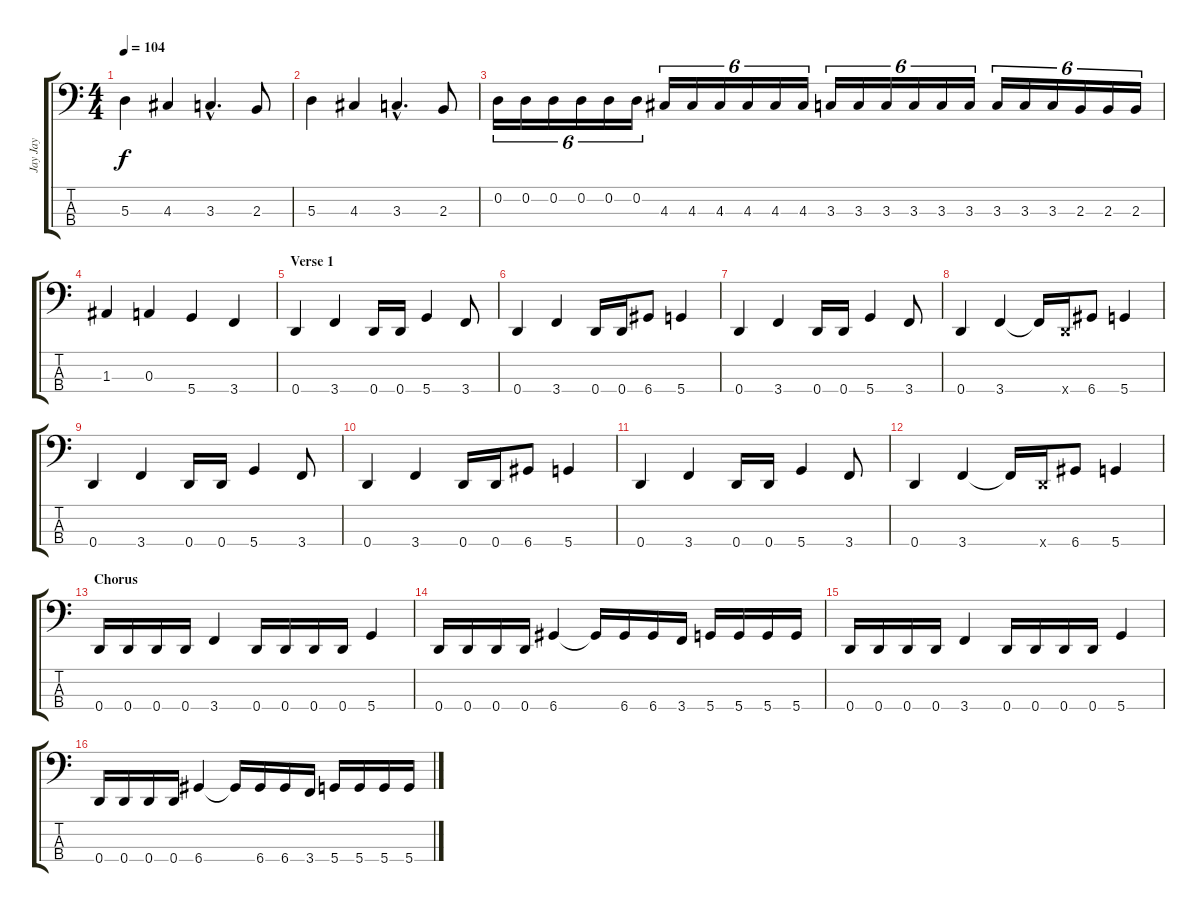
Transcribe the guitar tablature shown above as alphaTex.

\track ("Jay Jay" "Jay Jay") {instrument electricbassfinger}
\staff {score tabs}
\tuning (G2 D2 A1 D1) {hide}
\ts (4 4)
\tempo 104
\clef f4
\ks c
5.3.4{dy f} 4.3.4 3.3{hac}.4{d} 2.3.8 |
5.3.4 4.3.4 3.3{hac}.4{d} 2.3.8 |
0.2.16{tu (6 4)} 0.2.16{tu (6 4)} 0.2.16{tu (6 4)} 0.2.16{tu (6 4)} 0.2.16{tu (6 4)} 0.2.16{tu (6 4)} 4.3.16{tu (6 4)} 4.3.16{tu (6 4)} 4.3.16{tu (6 4)} 4.3.16{tu (6 4)} 4.3.16{tu (6 4)} 4.3.16{tu (6 4)} 3.3.16{tu (6 4)} 3.3.16{tu (6 4)} 3.3.16{tu (6 4)} 3.3.16{tu (6 4)} 3.3.16{tu (6 4)} 3.3.16{tu (6 4)} 3.3.16{tu (6 4)} 3.3.16{tu (6 4)} 3.3.16{tu (6 4)} 2.3.16{tu (6 4)} 2.3.16{tu (6 4)} 2.3.16{tu (6 4)} |
1.3.4 0.3.4 5.4.4 3.4.4 |
\section ("" "Verse 1")
0.4.4 3.4.4 0.4.16 0.4.16 5.4.4 3.4.8 |
0.4.4 3.4.4 0.4.16 0.4.16 6.4.8 5.4.4 |
0.4.4 3.4.4 0.4.16 0.4.16 5.4.4 3.4.8 |
0.4.4 3.4.4 3.4{t}.16 0.4{x}.16 6.4.8 5.4.4 |
0.4.4 3.4.4 0.4.16 0.4.16 5.4.4 3.4.8 |
0.4.4 3.4.4 0.4.16 0.4.16 6.4.8 5.4.4 |
0.4.4 3.4.4 0.4.16 0.4.16 5.4.4 3.4.8 |
0.4.4 3.4.4 3.4{t}.16 0.4{x}.16 6.4.8 5.4.4 |
\section ("" "Chorus")
0.4.16 0.4.16 0.4.16 0.4.16 3.4.4 0.4.16 0.4.16 0.4.16 0.4.16 5.4.4 |
0.4.16 0.4.16 0.4.16 0.4.16 6.4.4 6.4{t}.16 6.4.16 6.4.16 3.4.16 5.4.16 5.4.16 5.4.16 5.4.16 |
0.4.16 0.4.16 0.4.16 0.4.16 3.4.4 0.4.16 0.4.16 0.4.16 0.4.16 5.4.4 |
0.4.16 0.4.16 0.4.16 0.4.16 6.4.4 6.4{t}.16 6.4.16 6.4.16 3.4.16 5.4.16 5.4.16 5.4.16 5.4.16
